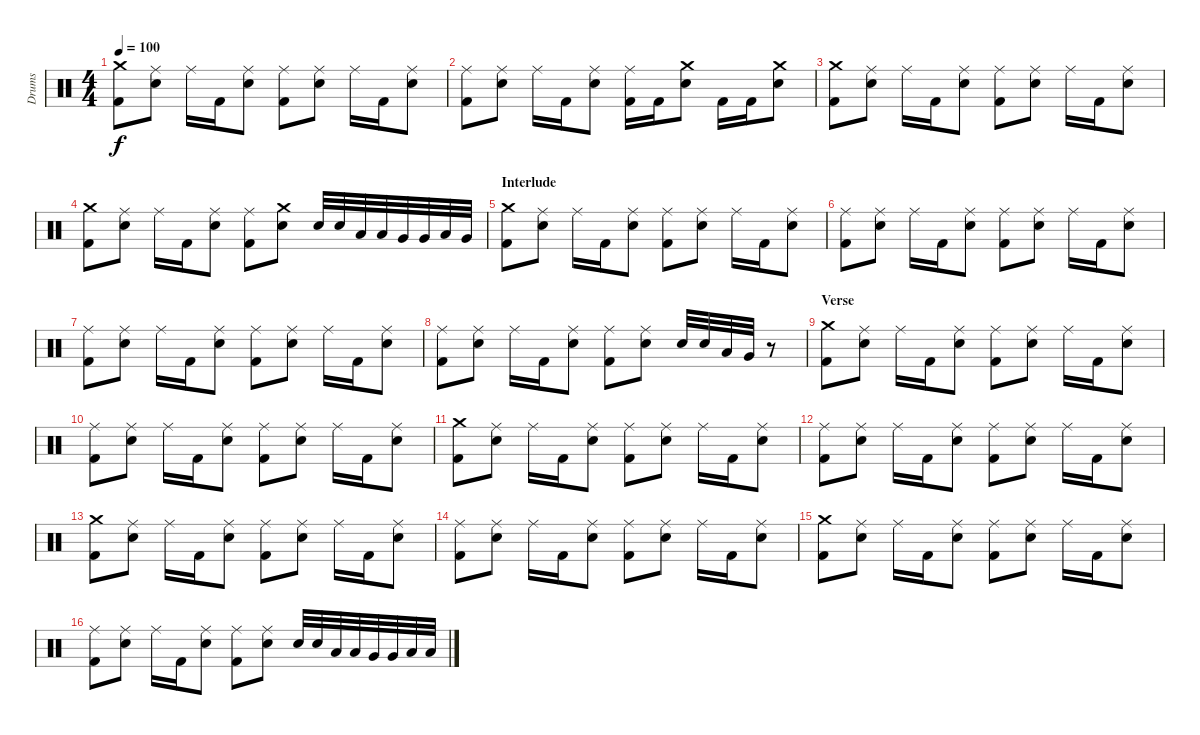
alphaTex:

\track ("Drums" "Drums") {instrument percussion}
\staff {score}
\articulation defaults
\ts (4 4)
\tempo 100
\clef neutral
\ks c
("Crash medium (hit)" "Kick (hit) 2").8{dy f} ("Ride (middle)" "Electric Snare (hit)").8 "Ride (middle)".16 "Kick (hit) 2".16 ("Ride (middle)" "Electric Snare (hit)").8 ("Ride (middle)" "Kick (hit) 2").8 ("Ride (middle)" "Electric Snare (hit)").8 "Ride (middle)".16 "Kick (hit) 2".16 ("Ride (middle)" "Electric Snare (hit)").8 |
("Ride (middle)" "Kick (hit) 2").8 ("Ride (middle)" "Electric Snare (hit)").8 "Ride (middle)".16 "Kick (hit) 2".16 ("Ride (middle)" "Electric Snare (hit)").8 ("Ride (middle)" "Kick (hit) 2").16 "Kick (hit) 2".16 ("Crash medium (hit)" "Electric Snare (hit)").8 "Kick (hit) 2".16 "Kick (hit) 2".16 ("Crash medium (hit)" "Electric Snare (hit)").8 |
("Crash medium (hit)" "Kick (hit) 2").8 ("Ride (middle)" "Electric Snare (hit)").8 "Ride (middle)".16 "Kick (hit) 2".16 ("Ride (middle)" "Electric Snare (hit)").8 ("Ride (middle)" "Kick (hit) 2").8 ("Ride (middle)" "Electric Snare (hit)").8 "Ride (middle)".16 "Kick (hit) 2".16 ("Ride (middle)" "Electric Snare (hit)").8 |
("Crash medium (hit)" "Kick (hit) 2").8 ("Ride (middle)" "Electric Snare (hit)").8 "Ride (middle)".16 "Kick (hit) 2".16 ("Ride (middle)" "Electric Snare (hit)").8 ("Ride (middle)" "Kick (hit) 2").8 ("Crash medium (hit)" "Electric Snare (hit)").8 "Electric Snare (hit)".32 "Electric Snare (hit)".32 "Low Tom (hit)".32 "Low Tom (hit)".32 "Very Low Tom (hit)".32 "Very Low Tom (hit)".32 "Low Tom (hit)".32 "Very Low Tom (hit)".32 |
\section ("" "Interlude")
("Crash medium (hit)" "Kick (hit) 2").8 ("Ride (middle)" "Electric Snare (hit)").8 "Ride (middle)".16 "Kick (hit) 2".16 ("Ride (middle)" "Electric Snare (hit)").8 ("Ride (middle)" "Kick (hit) 2").8 ("Ride (middle)" "Electric Snare (hit)").8 "Ride (middle)".16 "Kick (hit) 2".16 ("Ride (middle)" "Electric Snare (hit)").8 |
("Ride (middle)" "Kick (hit) 2").8 ("Ride (middle)" "Electric Snare (hit)").8 "Ride (middle)".16 "Kick (hit) 2".16 ("Ride (middle)" "Electric Snare (hit)").8 ("Ride (middle)" "Kick (hit) 2").8 ("Ride (middle)" "Electric Snare (hit)").8 "Ride (middle)".16 "Kick (hit) 2".16 ("Ride (middle)" "Electric Snare (hit)").8 |
("Ride (middle)" "Kick (hit) 2").8 ("Ride (middle)" "Electric Snare (hit)").8 "Ride (middle)".16 "Kick (hit) 2".16 ("Ride (middle)" "Electric Snare (hit)").8 ("Ride (middle)" "Kick (hit) 2").8 ("Ride (middle)" "Electric Snare (hit)").8 "Ride (middle)".16 "Kick (hit) 2".16 ("Ride (middle)" "Electric Snare (hit)").8 |
("Ride (middle)" "Kick (hit) 2").8 ("Ride (middle)" "Electric Snare (hit)").8 "Ride (middle)".16 "Kick (hit) 2".16 ("Ride (middle)" "Electric Snare (hit)").8 ("Ride (middle)" "Kick (hit) 2").8 ("Ride (middle)" "Electric Snare (hit)").8 "Electric Snare (hit)".32 "Electric Snare (hit)".32 "Low Tom (hit)".32 "Very Low Tom (hit)".32 r.8 |
\section ("" "Verse")
("Crash medium (hit)" "Kick (hit) 2").8 ("Ride (middle)" "Electric Snare (hit)").8 "Ride (middle)".16 "Kick (hit) 2".16 ("Ride (middle)" "Electric Snare (hit)").8 ("Ride (middle)" "Kick (hit) 2").8 ("Ride (middle)" "Electric Snare (hit)").8 "Ride (middle)".16 "Kick (hit) 2".16 ("Ride (middle)" "Electric Snare (hit)").8 |
("Ride (middle)" "Kick (hit) 2").8 ("Ride (middle)" "Electric Snare (hit)").8 "Ride (middle)".16 "Kick (hit) 2".16 ("Ride (middle)" "Electric Snare (hit)").8 ("Ride (middle)" "Kick (hit) 2").8 ("Ride (middle)" "Electric Snare (hit)").8 "Ride (middle)".16 "Kick (hit) 2".16 ("Ride (middle)" "Electric Snare (hit)").8 |
("Crash medium (hit)" "Kick (hit) 2").8 ("Ride (middle)" "Electric Snare (hit)").8 "Ride (middle)".16 "Kick (hit) 2".16 ("Ride (middle)" "Electric Snare (hit)").8 ("Ride (middle)" "Kick (hit) 2").8 ("Ride (middle)" "Electric Snare (hit)").8 "Ride (middle)".16 "Kick (hit) 2".16 ("Ride (middle)" "Electric Snare (hit)").8 |
("Ride (middle)" "Kick (hit) 2").8 ("Ride (middle)" "Electric Snare (hit)").8 "Ride (middle)".16 "Kick (hit) 2".16 ("Ride (middle)" "Electric Snare (hit)").8 ("Ride (middle)" "Kick (hit) 2").8 ("Ride (middle)" "Electric Snare (hit)").8 "Ride (middle)".16 "Kick (hit) 2".16 ("Ride (middle)" "Electric Snare (hit)").8 |
("Crash medium (hit)" "Kick (hit) 2").8 ("Ride (middle)" "Electric Snare (hit)").8 "Ride (middle)".16 "Kick (hit) 2".16 ("Ride (middle)" "Electric Snare (hit)").8 ("Ride (middle)" "Kick (hit) 2").8 ("Ride (middle)" "Electric Snare (hit)").8 "Ride (middle)".16 "Kick (hit) 2".16 ("Ride (middle)" "Electric Snare (hit)").8 |
("Ride (middle)" "Kick (hit) 2").8 ("Ride (middle)" "Electric Snare (hit)").8 "Ride (middle)".16 "Kick (hit) 2".16 ("Ride (middle)" "Electric Snare (hit)").8 ("Ride (middle)" "Kick (hit) 2").8 ("Ride (middle)" "Electric Snare (hit)").8 "Ride (middle)".16 "Kick (hit) 2".16 ("Ride (middle)" "Electric Snare (hit)").8 |
("Crash medium (hit)" "Kick (hit) 2").8 ("Ride (middle)" "Electric Snare (hit)").8 "Ride (middle)".16 "Kick (hit) 2".16 ("Ride (middle)" "Electric Snare (hit)").8 ("Ride (middle)" "Kick (hit) 2").8 ("Ride (middle)" "Electric Snare (hit)").8 "Ride (middle)".16 "Kick (hit) 2".16 ("Ride (middle)" "Electric Snare (hit)").8 |
("Ride (middle)" "Kick (hit) 2").8 ("Ride (middle)" "Electric Snare (hit)").8 "Ride (middle)".16 "Kick (hit) 2".16 ("Ride (middle)" "Electric Snare (hit)").8 ("Ride (middle)" "Kick (hit) 2").8 ("Ride (middle)" "Electric Snare (hit)").8 "Electric Snare (hit)".32 "Electric Snare (hit)".32 "Low Tom (hit)".32 "Low Tom (hit)".32 "Very Low Tom (hit)".32 "Very Low Tom (hit)".32 "Low Floor Tom (hit)".32 "Low Floor Tom (hit)".32
